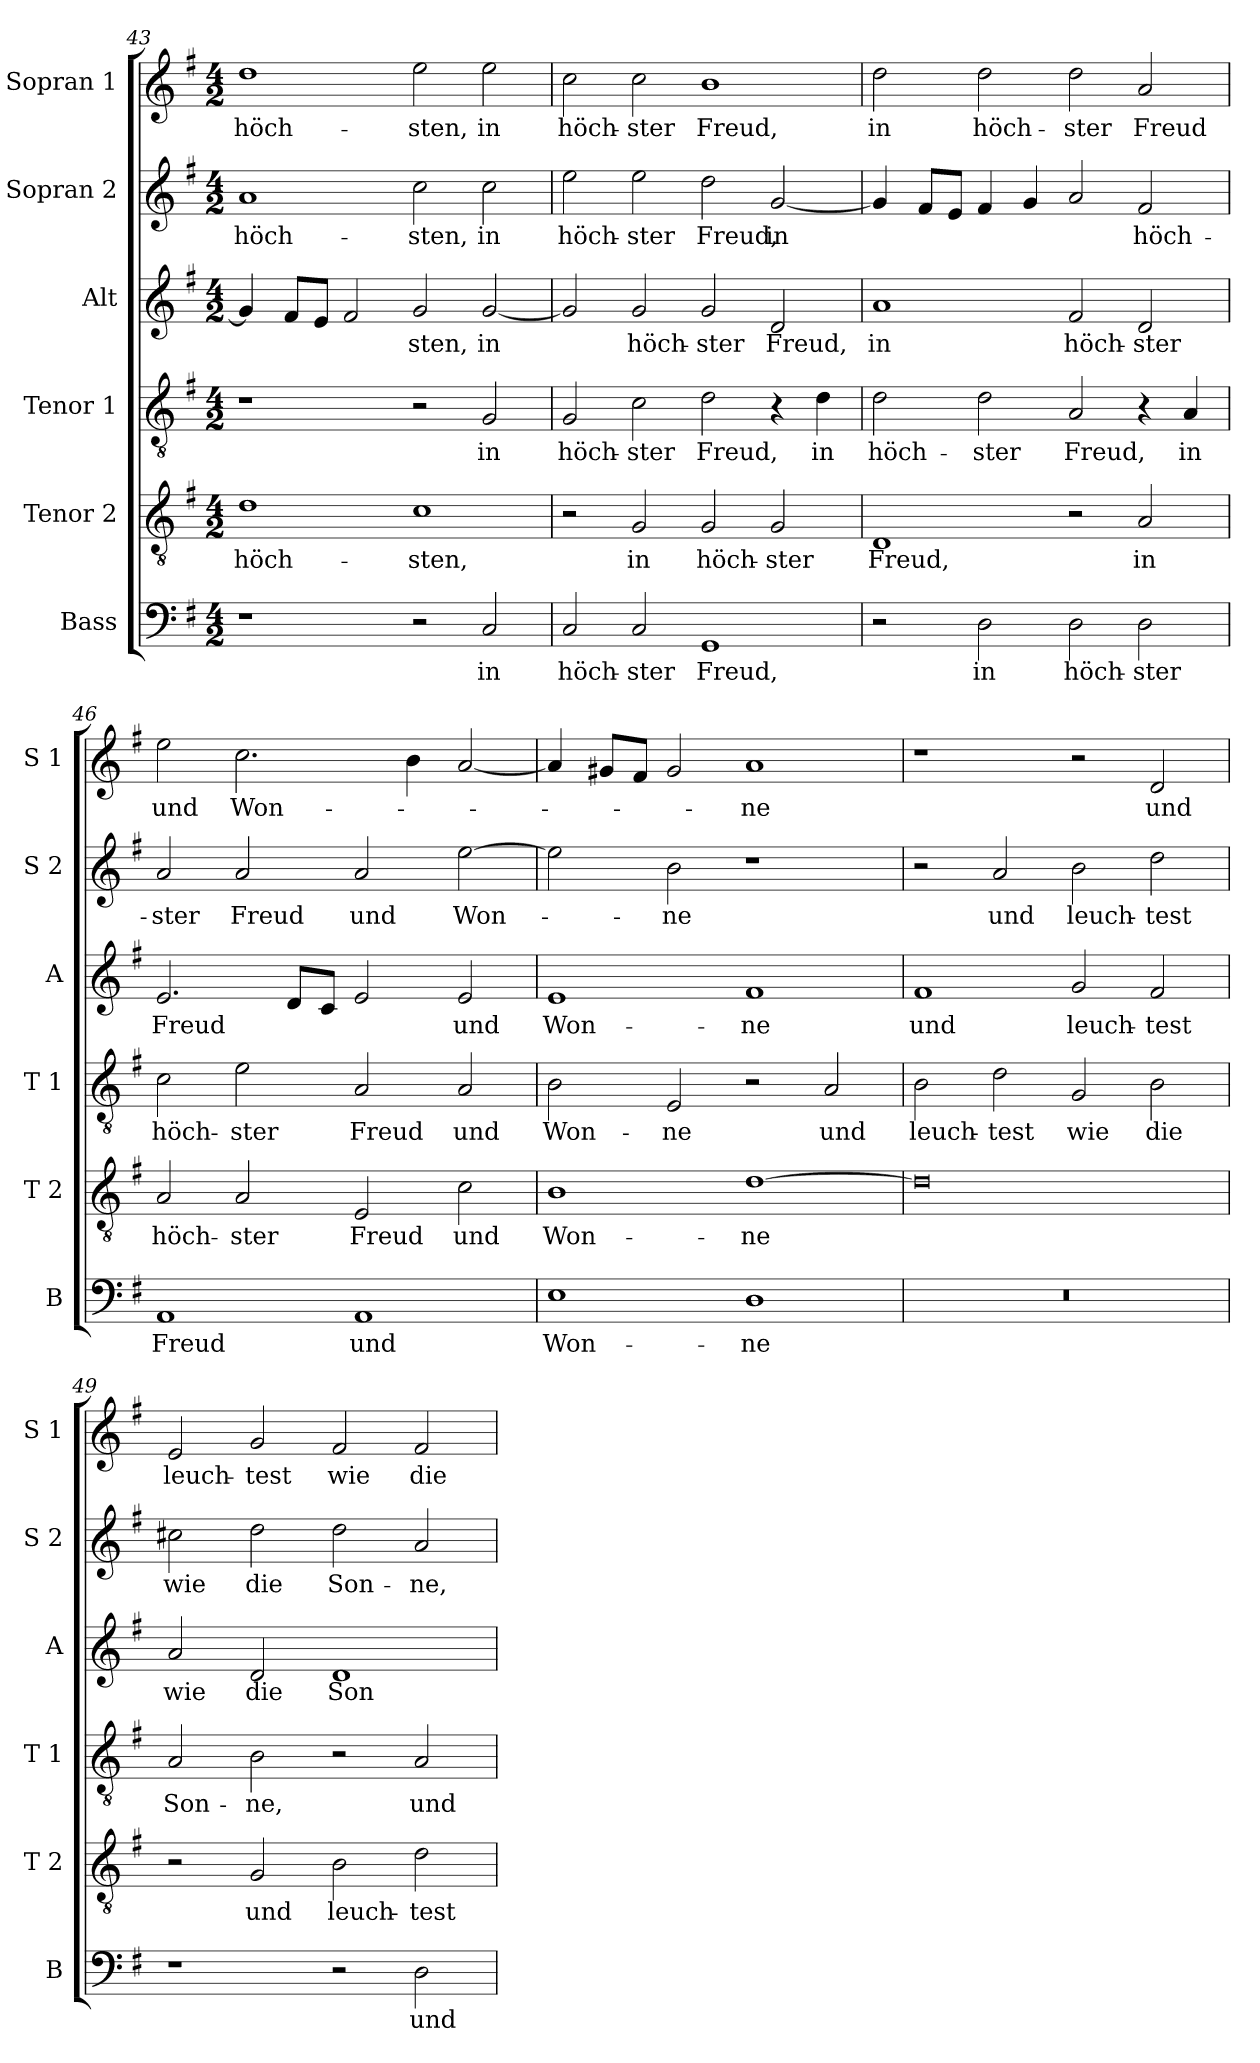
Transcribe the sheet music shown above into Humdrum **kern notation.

**kern	**text	**kern	**text	**kern	**text	**kern	**text	**kern	**text	**kern	**text
*part6	*part6	*part5	*part5	*part4	*part4	*part3	*part3	*part2	*part2	*part1	*part1
*staff6	*staff6	*staff5	*staff5	*staff4	*staff4	*staff3	*staff3	*staff2	*staff2	*staff1	*staff1
*I"Bass	*	*I"Tenor 2	*	*I"Tenor 1	*	*I"Alt	*	*I"Sopran 2	*	*I"Sopran 1	*
*I'B	*	*I'T 2	*	*I'T 1	*	*I'A	*	*I'S 2	*	*I'S 1	*
*clefF4	*	*clefGv2	*	*clefGv2	*	*clefG2	*	*clefG2	*	*clefG2	*
*k[f#]	*	*k[f#]	*	*k[f#]	*	*k[f#]	*	*k[f#]	*	*k[f#]	*
*M4/2	*	*M4/2	*	*M4/2	*	*M4/2	*	*M4/2	*	*M4/2	*
=43	=43	=43	=43	=43	=43	=43	=43	=43	=43	=43	=43
1r	.	1d	-höch-	1r	.	4g/]	.	1a	-höch-	1dd	-höch-
.	.	.	.	.	.	8f#/L	.	.	.	.	.
.	.	.	.	.	.	8e/J	.	.	.	.	.
.	.	.	.	.	.	2f#/	.	.	.	.	.
2r	.	1c	-sten,	2r	.	2g/	-sten,	2cc\	-sten,	2ee\	-sten,
2C/	in	.	.	2G/	in	[2g/	in	2cc\	in	2ee\	in
!!LO:PB:g=z
=44	=44	=44	=44	=44	=44	=44	=44	=44	=44	=44	=44
2C/	höch-	2r	.	2G/	höch-	2g/]	.	2ee\	höch-	2cc\	höch-
2C/	-ster	2G/	in	2c\	-ster	2g/	höch-	2ee\	-ster	2cc\	-ster
1GG	Freud,	2G/	höch-	2d\	Freud,	2g/	-ster	2dd\	Freud,	1b	Freud,
.	.	2G/	-ster	4r	.	2d/	Freud,	[2g/	in	.	.
.	.	.	.	4d\	in	.	.	.	.	.	.
=45	=45	=45	=45	=45	=45	=45	=45	=45	=45	=45	=45
2r	.	1D	Freud,	2d\	höch-	1a	in	4g/]	.	2dd\	in
.	.	.	.	.	.	.	.	8f#/L	.	.	.
.	.	.	.	.	.	.	.	8e/J	.	.	.
2D\	in	.	.	2d\	-ster	.	.	4f#/	.	2dd\	höch-
.	.	.	.	.	.	.	.	4g/	.	.	.
2D\	höch-	2r	.	2A/	Freud,	2f#/	höch-	2a/	.	2dd\	-ster
2D\	-ster	2A/	in	4r	.	2d/	-ster	2f#/	höch-	2a/	Freud
.	.	.	.	4A/	in	.	.	.	.	.	.
=46	=46	=46	=46	=46	=46	=46	=46	=46	=46	=46	=46
1AA	Freud	2A/	höch-	2c\	höch-	2.e/	Freud	2a/	-ster	2ee\	und
.	.	2A/	-ster	2e\	-ster	.	.	2a/	Freud	2.cc\	Won-
.	.	.	.	.	.	8d/L	.	.	.	.	.
.	.	.	.	.	.	8c/J	.	.	.	.	.
1AA	und	2E/	Freud	2A/	Freud	2e/	.	2a/	und	.	.
.	.	.	.	.	.	.	.	.	.	4b\	.
.	.	2c\	und	2A/	und	2e/	und	[2ee\	Won-	[2a/	.
=47	=47	=47	=47	=47	=47	=47	=47	=47	=47	=47	=47
1E	Won-	1B	Won-	2B\	Won-	1e	Won-	2ee\]	.	4a/]	.
.	.	.	.	.	.	.	.	.	.	8g#X/L	.
.	.	.	.	.	.	.	.	.	.	8f#/J	.
.	.	.	.	2E/	-ne	.	.	2b\	-ne	2g#/	.
1D	-ne	[1d	-ne	2r	.	1f#	-ne	1r	.	1a	-ne
.	.	.	.	2A/	und	.	.	.	.	.	.
=48	=48	=48	=48	=48	=48	=48	=48	=48	=48	=48	=48
0r	.	0d]	.	2B\	leuch-	1f#	und	2r	.	1r	.
.	.	.	.	2d\	-test	.	.	2a/	und	.	.
.	.	.	.	2G/	wie	2g/	leuch-	2b\	leuch-	2r	.
.	.	.	.	2B\	die	2f#/	-test	2dd\	-test	2d/	und
!!LO:LB:g=z
=49	=49	=49	=49	=49	=49	=49	=49	=49	=49	=49	=49
1r	.	2r	.	2A/	Son-	2a/	wie	2cc#X\	wie	2e/	leuch-
.	.	2G/	und	2B\	-ne,	2d/	die	2dd\	die	2g/	-test
2r	.	2B\	leuch-	2r	.	1d	Son-	2dd\	Son-	2f#/	wie
2D\	und	2d\	-test	2A/	und	.	.	2a/	-ne,	2f#/	die
=	=	=	=	=	=	=	=	=	=	=	=
*-	*-	*-	*-	*-	*-	*-	*-	*-	*-	*-	*-
